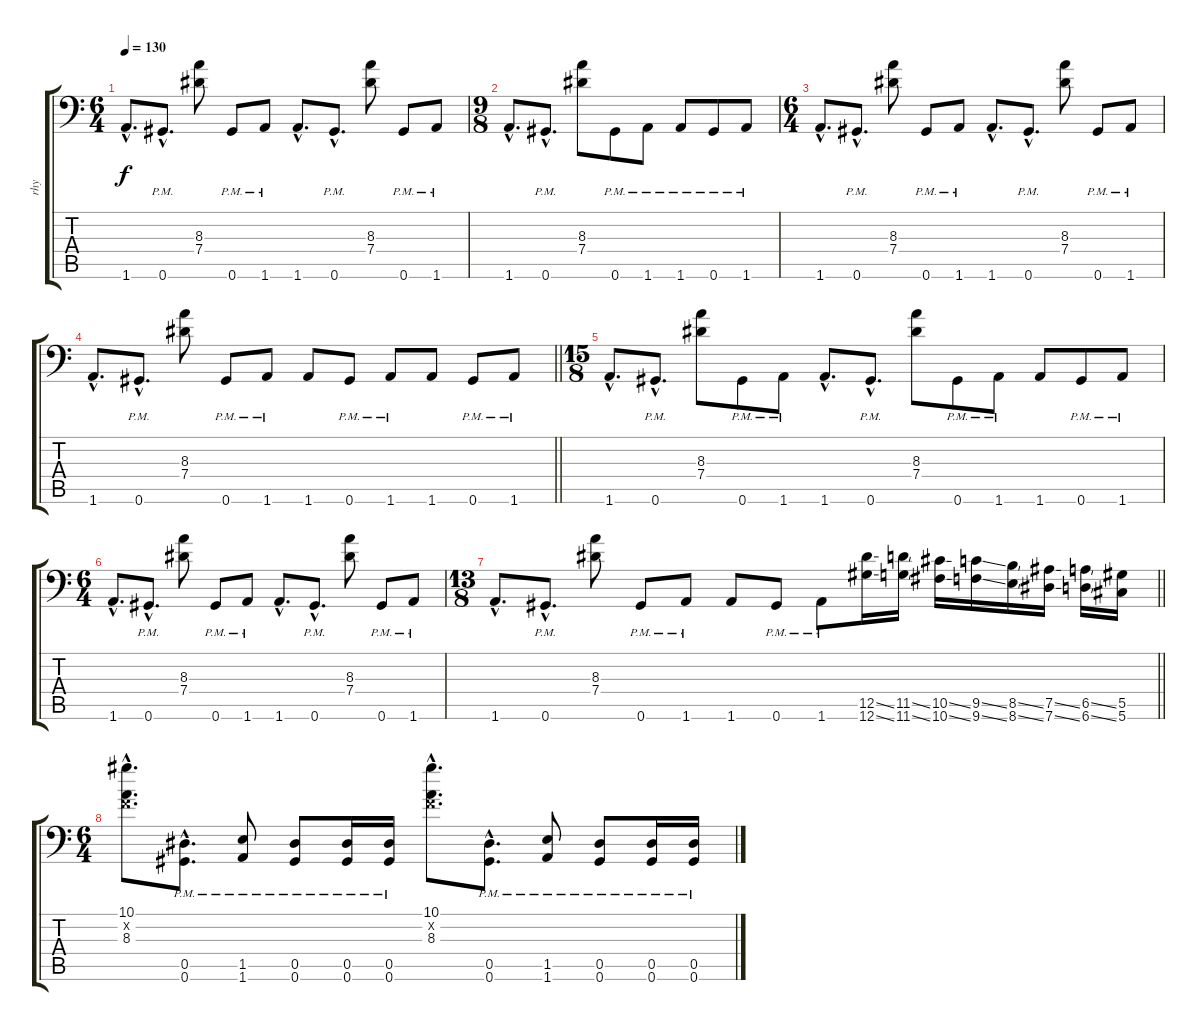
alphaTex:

\track ("rhy" "rhy") {instrument distortionguitar}
\staff {score tabs}
\tuning (Bb3 F3 Db3 Ab2 Eb2 Ab1) {hide}
\ts (6 4)
\section ("" "")
\tempo 130
\clef f4
\ks c
1.6{hac}.8{d dy f instrument distortionguitar} 0.6{hac pm}.8{d} (8.3 7.4).8 0.6{pm}.8 1.6{pm}.8 1.6{hac}.8{d} 0.6{hac pm}.8{d} (8.3 7.4).8 0.6{pm}.8 1.6{pm}.8 |
\ts (9 8)
1.6{hac}.8{d} 0.6{hac pm}.8{d} (8.3 7.4).8 0.6{pm}.8 1.6{pm}.8 1.6{pm}.8 0.6{pm}.8 1.6{pm}.8 |
\ts (6 4)
1.6{hac}.8{d} 0.6{hac pm}.8{d} (8.3 7.4).8 0.6{pm}.8 1.6{pm}.8 1.6{hac}.8{d} 0.6{hac pm}.8{d} (8.3 7.4).8 0.6{pm}.8 1.6{pm}.8 |
\barLineRight lightlight
1.6{hac}.8{d} 0.6{hac pm}.8{d} (8.3 7.4).8 0.6{pm}.8 1.6{pm}.8 1.6.8 0.6{pm}.8 1.6{pm}.8 1.6.8 0.6{pm}.8 1.6{pm}.8 |
\ts (15 8)
1.6{hac}.8{d} 0.6{hac pm}.8{d} (8.3 7.4).8 0.6{pm}.8 1.6{pm}.8 1.6{hac}.8{d} 0.6{hac pm}.8{d} (8.3 7.4).8 0.6{pm}.8 1.6{pm}.8 1.6.8 0.6{pm}.8 1.6{pm}.8 |
\ts (6 4)
1.6{hac}.8{d} 0.6{hac pm}.8{d} (8.3 7.4).8 0.6{pm}.8 1.6{pm}.8 1.6{hac}.8{d} 0.6{hac pm}.8{d} (8.3 7.4).8 0.6{pm}.8 1.6{pm}.8 |
\ts (13 8)
\barLineRight lightlight
1.6{hac}.8{d} 0.6{hac pm}.8{d} (8.3 7.4).8 0.6{pm}.8 1.6{pm}.8 1.6.8 0.6{pm}.8 1.6{pm}.8 (12.5{ss} 12.6{ss}).16{instrument guitarfretnoise} (11.5{ss} 11.6{ss}).16 (10.5{ss} 10.6{ss}).16 (9.5{ss} 9.6{ss}).16 (8.5{ss} 8.6{ss}).16 (7.5{ss} 7.6{ss}).16 (6.5{ss} 6.6{ss}).16 (5.5 5.6).16 |
\ts (6 4)
\section ("" "")
(10.1{hac} 0.2{hac x} 8.3{hac}).8{d instrument distortionguitar} (0.5{hac pm} 0.6{hac pm}).8{d} (1.5{pm} 1.6{pm}).8 (0.5{pm} 0.6{pm}).8 (0.5{pm} 0.6{pm}).16 (0.5{pm} 0.6{pm}).16 (10.1{hac} 0.2{hac x} 8.3{hac}).8{d} (0.5{hac pm} 0.6{hac pm}).8{d} (1.5{pm} 1.6{pm}).8 (0.5{pm} 0.6{pm}).8 (0.5{pm} 0.6{pm}).16 (0.5{pm} 0.6{pm}).16
